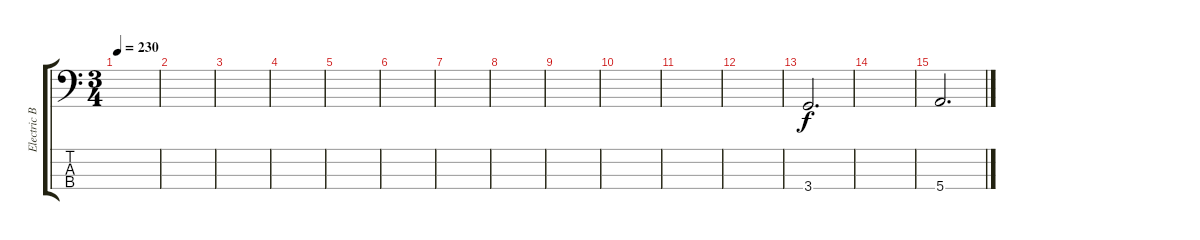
\track ("Electric Bass" "Electric B") {instrument electricbassfinger}
\staff {score tabs}
\tuning (G2 D2 A1 E1) {hide}
\ts (3 4)
\tempo 230
\clef f4
\ks c
|
|
|
|
|
|
|
|
|
|
|
|
3.4.2{d} |
|
5.4.2{d}
